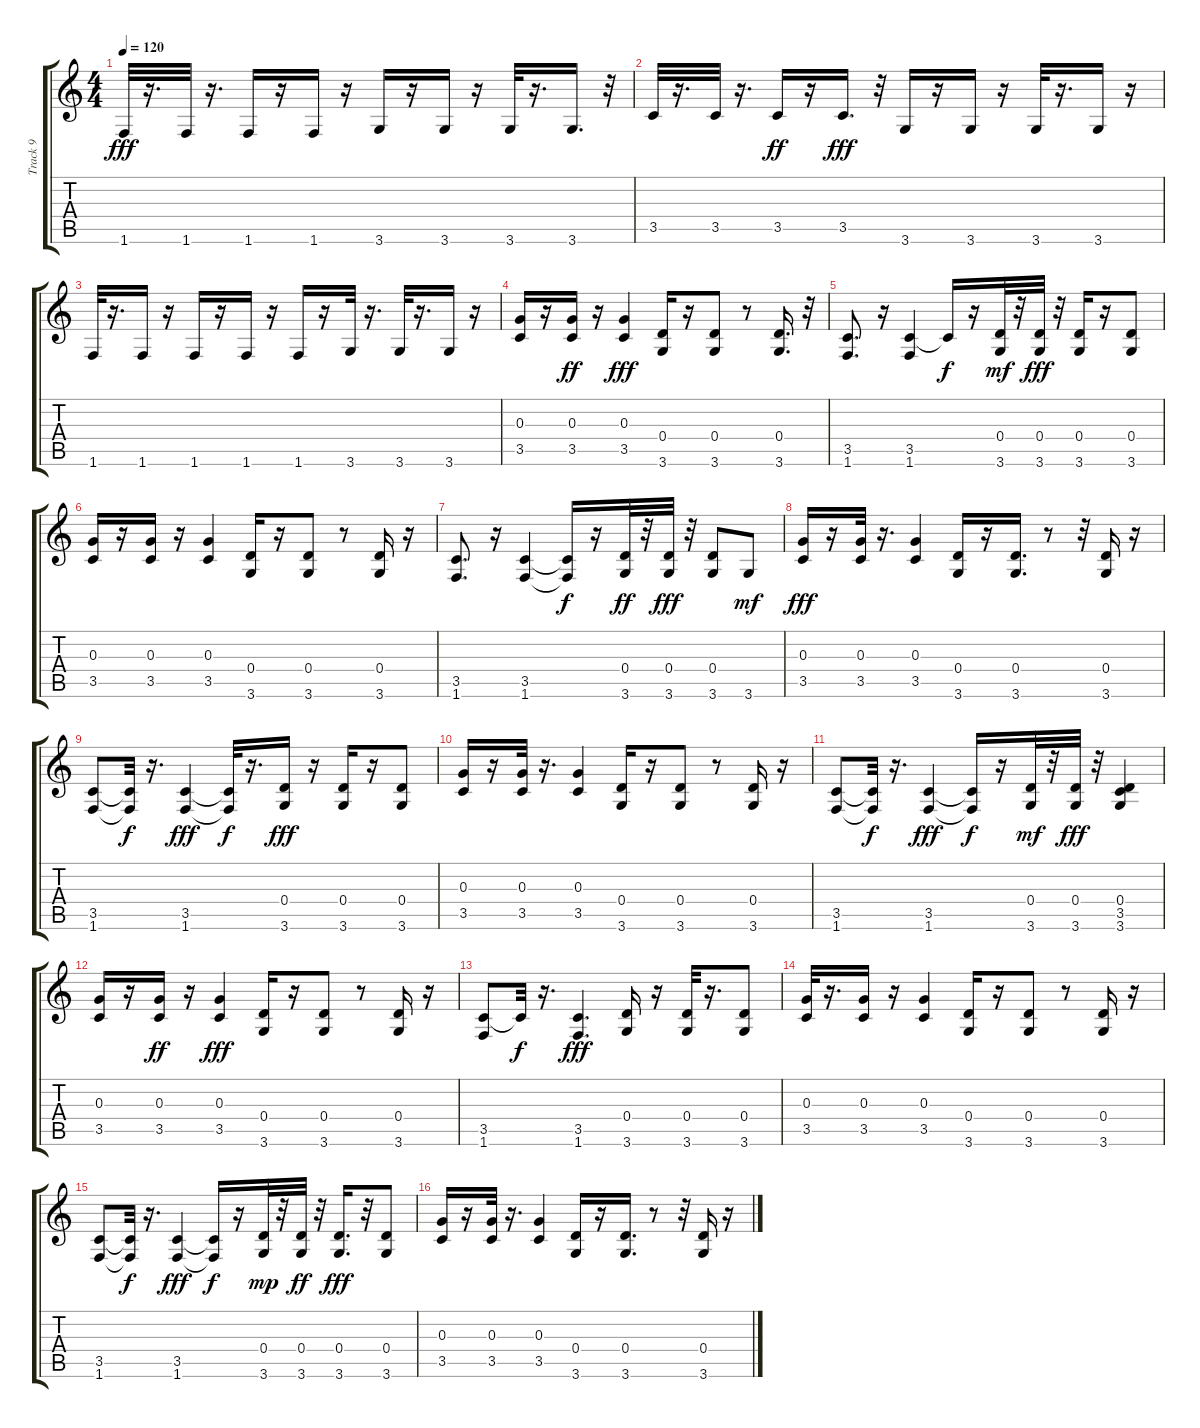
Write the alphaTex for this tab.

\track ("Track 9" "Track 9") {instrument electricguitarmuted}
\staff {score tabs}
\tuning (E4 B3 G3 D3 A2 E2) {hide}
\ts (4 4)
\tempo 120
\clef g2
\ks c
1.6.32{dy fff} r.16{d} 1.6.32 r.16{d} 1.6.16 r.16 1.6.16 r.16 3.6.16 r.16 3.6.16 r.16 3.6.32 r.16{d} 3.6.16{d} r.32 |
3.5.32 r.16{d} 3.5.32 r.16{d} 3.5.16{dy ff} r.16 3.5.16{d dy fff} r.32 3.6.16 r.16 3.6.16 r.16 3.6.32 r.16{d} 3.6.16 r.16 |
1.6.32 r.16{d} 1.6.16 r.16 1.6.16 r.16 1.6.16 r.16 1.6.16 r.16 3.6.32 r.16{d} 3.6.32 r.16{d} 3.6.16 r.16 |
(0.3 3.5).16 r.16 (0.3 3.5).16{dy ff} r.16 (0.3 3.5).4{dy fff} (0.4 3.6).16 r.16 (0.4 3.6).8 r.8 (0.4 3.6).16{d} r.32 |
(3.5 1.6).8{d} r.16 (3.5 1.6).4 3.5{t}.16{dy f} r.16 (0.4 3.6).32{dy mf} r.32 (0.4 3.6).32{dy fff} r.32 (0.4 3.6).16 r.16 (0.4 3.6).8 |
(0.3 3.5).16 r.16 (0.3 3.5).16 r.16 (0.3 3.5).4 (0.4 3.6).16 r.16 (0.4 3.6).8 r.8 (0.4 3.6).16 r.16 |
(3.5 1.6).8{d} r.16 (3.5 1.6).4 (3.5{t} 1.6{t}).16{dy f} r.16 (0.4 3.6).32{dy ff} r.32 (0.4 3.6).32{dy fff} r.32 (0.4 3.6).8 3.6.8{dy mf} |
(0.3 3.5).16{dy fff} r.16 (0.3 3.5).32 r.16{d} (0.3 3.5).4 (0.4 3.6).16 r.16 (0.4 3.6).16{d} r.8 r.32 (0.4 3.6).16 r.16 |
(3.5 1.6).8 (3.5{t} 1.6{t}).32{dy f} r.16{d} (3.5 1.6).4{dy fff} (3.5{t} 1.6{t}).32{dy f} r.16{d} (0.4 3.6).16{dy fff} r.16 (0.4 3.6).16 r.16 (0.4 3.6).8 |
(0.3 3.5).16 r.16 (0.3 3.5).32 r.16{d} (0.3 3.5).4 (0.4 3.6).16 r.16 (0.4 3.6).8 r.8 (0.4 3.6).16 r.16 |
(3.5 1.6).8 (3.5{t} 1.6{t}).32{dy f} r.16{d} (3.5 1.6).4{dy fff} (3.5{t} 1.6{t}).16{dy f} r.16 (0.4 3.6).32{dy mf} r.32 (0.4 3.6).32{dy fff} r.32 (0.4 3.5 3.6).4 |
(0.3 3.5).16 r.16 (0.3 3.5).16{dy ff} r.16 (0.3 3.5).4{dy fff} (0.4 3.6).16 r.16 (0.4 3.6).8 r.8 (0.4 3.6).16 r.16 |
(3.5 1.6).8 3.5{t}.32{dy f} r.16{d} (3.5 1.6).4{d dy fff} (0.4 3.6).16 r.16 (0.4 3.6).32 r.16{d} (0.4 3.6).8 |
(0.3 3.5).32 r.16{d} (0.3 3.5).16 r.16 (0.3 3.5).4 (0.4 3.6).16 r.16 (0.4 3.6).8 r.8 (0.4 3.6).16 r.16 |
(3.5 1.6).8 (3.5{t} 1.6{t}).32{dy f} r.16{d} (3.5 1.6).4{dy fff} (3.5{t} 1.6{t}).16{dy f} r.16 (0.4 3.6).32{dy mp} r.32 (0.4 3.6).32{dy ff} r.32 (0.4 3.6).16{d dy fff} r.32 (0.4 3.6).8 |
(0.3 3.5).16 r.16 (0.3 3.5).32 r.16{d} (0.3 3.5).4 (0.4 3.6).16 r.16 (0.4 3.6).16{d} r.8 r.32 (0.4 3.6).16 r.16
